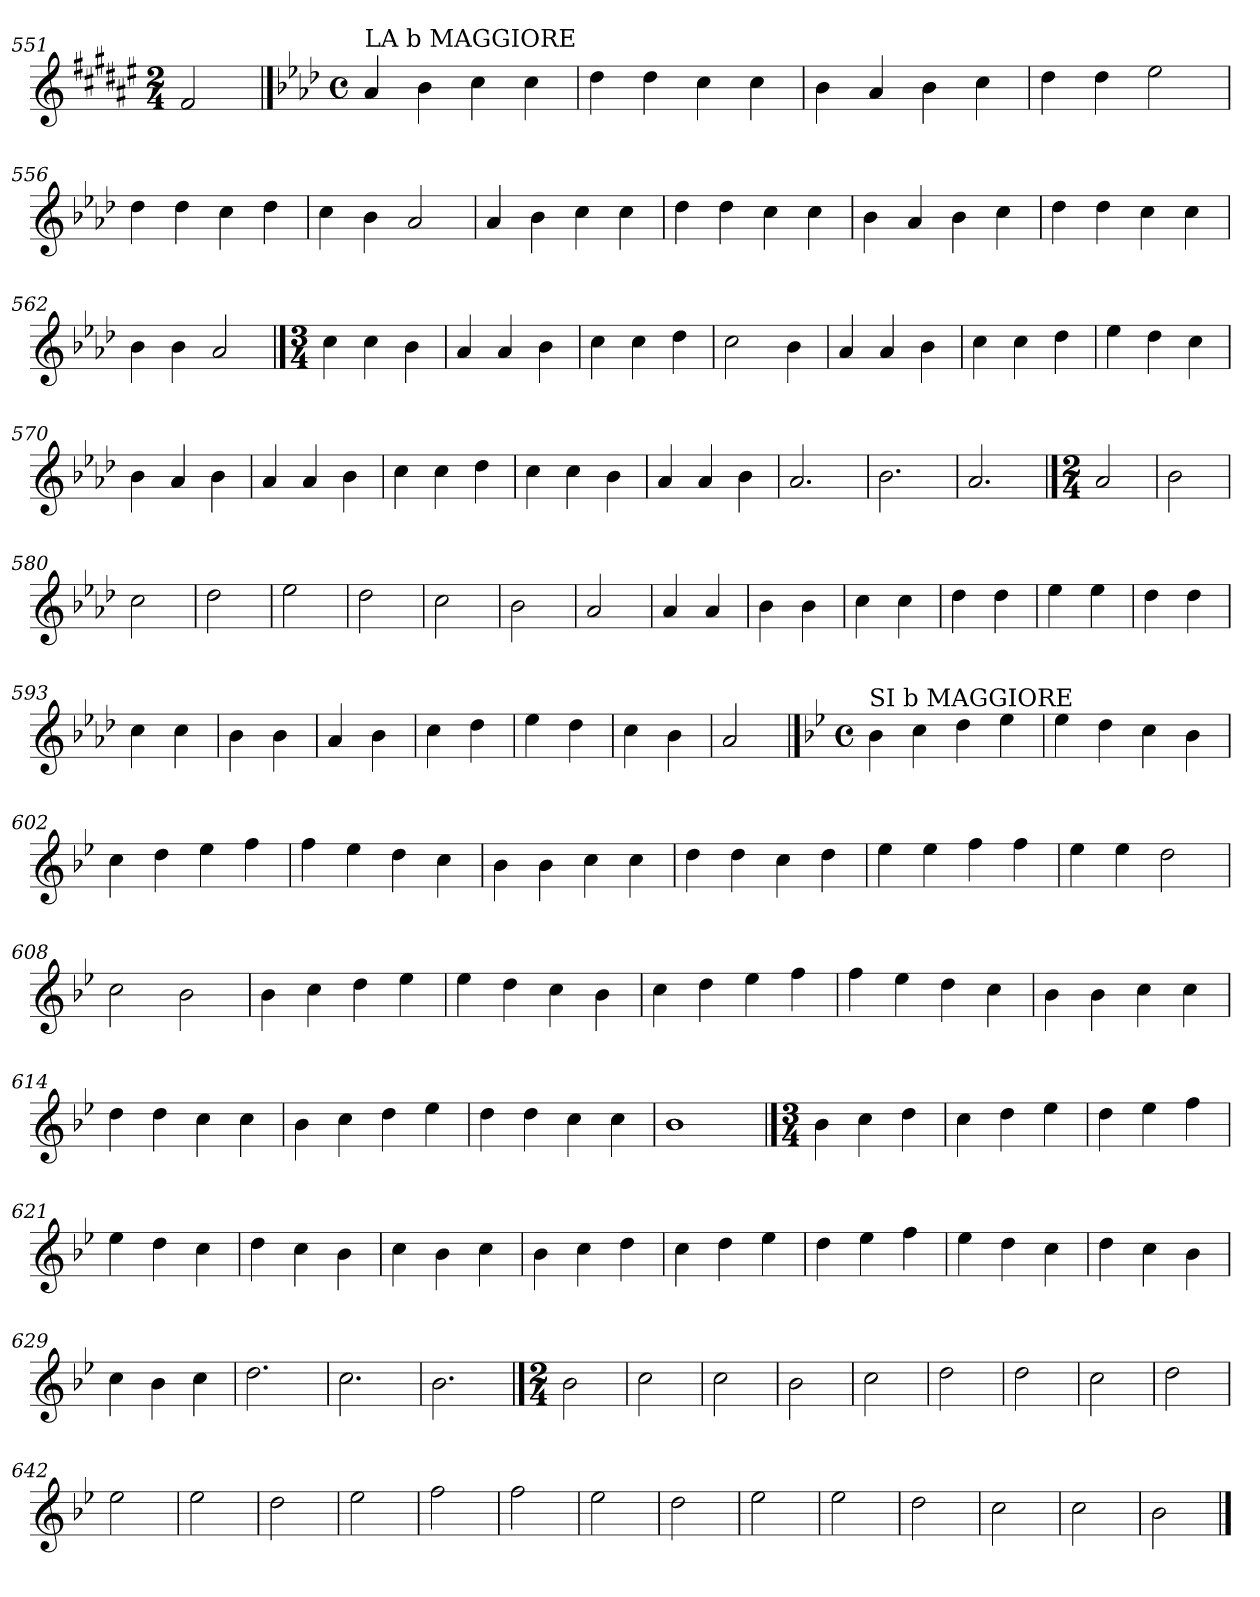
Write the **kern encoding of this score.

**kern
*part1
*staff1
*clefG2
*k[f#c#g#d#a#e#]
*F#:
*M2/4
=551
2f#/
!!LO:LB:g=z
==552
*k[b-e-a-d-]
*A-:
*M4/4
*met(c)
!LO:TX:a:t=LA b MAGGIORE
4a-/
4b-\
4cc\
4cc\
=553
4dd-\
4dd-\
4cc\
4cc\
=554
4b-\
4a-/
4b-\
4cc\
=555
4dd-\
4dd-\
2ee-\
=556
4dd-\
4dd-\
4cc\
4dd-\
!!LO:LB:g=z
=557
4cc\
4b-\
2a-/
=558
4a-/
4b-\
4cc\
4cc\
=559
4dd-\
4dd-\
4cc\
4cc\
=560
4b-\
4a-/
4b-\
4cc\
=561
4dd-\
4dd-\
4cc\
4cc\
=562
4b-\
4b-\
2a-/
!!LO:LB:g=z
==563
*M3/4
4cc\
4cc\
4b-\
=564
4a-/
4a-/
4b-\
=565
4cc\
4cc\
4dd-\
=566
2cc\
4b-\
=567
4a-/
4a-/
4b-\
=568
4cc\
4cc\
4dd-\
=569
4ee-\
4dd-\
4cc\
!!LO:PB:g=z
=570
4b-\
4a-/
4b-\
=571
4a-/
4a-/
4b-\
=572
4cc\
4cc\
4dd-\
=573
4cc\
4cc\
4b-\
=574
4a-/
4a-/
4b-\
=575
2.a-/
=576
2.b-\
=577
2.a-/
!!LO:LB:g=z
==578
*M2/4
2a-/
=579
2b-\
=580
2cc\
=581
2dd-\
=582
2ee-\
=583
2dd-\
=584
2cc\
=585
2b-\
=586
2a-/
=587
4a-/
4a-/
=588
4b-\
4b-\
!!LO:LB:g=z
=589
4cc\
4cc\
=590
4dd-\
4dd-\
=591
4ee-\
4ee-\
=592
4dd-\
4dd-\
=593
4cc\
4cc\
=594
4b-\
4b-\
=595
4a-/
4b-\
=596
4cc\
4dd-\
=597
4ee-\
4dd-\
=598
4cc\
4b-\
=599
2a-/
!!LO:LB:g=z
==600
*k[b-e-]
*B-:
*M4/4
*met(c)
!LO:TX:a:t=SI b MAGGIORE
4b-\
4cc\
4dd\
4ee-\
=601
4ee-\
4dd\
4cc\
4b-\
=602
4cc\
4dd\
4ee-\
4ff\
=603
4ff\
4ee-\
4dd\
4cc\
=604
4b-\
4b-\
4cc\
4cc\
!!LO:LB:g=z
=605
4dd\
4dd\
4cc\
4dd\
=606
4ee-\
4ee-\
4ff\
4ff\
=607
4ee-\
4ee-\
2dd\
=608
2cc\
2b-\
=609
4b-\
4cc\
4dd\
4ee-\
=610
4ee-\
4dd\
4cc\
4b-\
!!LO:LB:g=z
=611
4cc\
4dd\
4ee-\
4ff\
=612
4ff\
4ee-\
4dd\
4cc\
=613
4b-\
4b-\
4cc\
4cc\
=614
4dd\
4dd\
4cc\
4cc\
=615
4b-\
4cc\
4dd\
4ee-\
=616
4dd\
4dd\
4cc\
4cc\
=617
1b-
!!LO:LB:g=z
==618
*M3/4
4b-\
4cc\
4dd\
=619
4cc\
4dd\
4ee-\
=620
4dd\
4ee-\
4ff\
=621
4ee-\
4dd\
4cc\
=622
4dd\
4cc\
4b-\
=623
4cc\
4b-\
4cc\
=624
4b-\
4cc\
4dd\
!!LO:LB:g=z
=625
4cc\
4dd\
4ee-\
=626
4dd\
4ee-\
4ff\
=627
4ee-\
4dd\
4cc\
=628
4dd\
4cc\
4b-\
=629
4cc\
4b-\
4cc\
=630
2.dd\
=631
2.cc\
=632
2.b-\
!!LO:LB:g=z
==633
*M2/4
2b-\
=634
2cc\
=635
2cc\
=636
2b-\
=637
2cc\
=638
2dd\
=639
2dd\
=640
2cc\
=641
2dd\
=642
2ee-\
=643
2ee-\
=644
2dd\
!!LO:PB:g=z
=645
2ee-\
=646
2ff\
=647
2ff\
=648
2ee-\
=649
2dd\
=650
2ee-\
=651
2ee-\
=652
2dd\
=653
2cc\
=654
2cc\
=655
2b-\
==
*-
